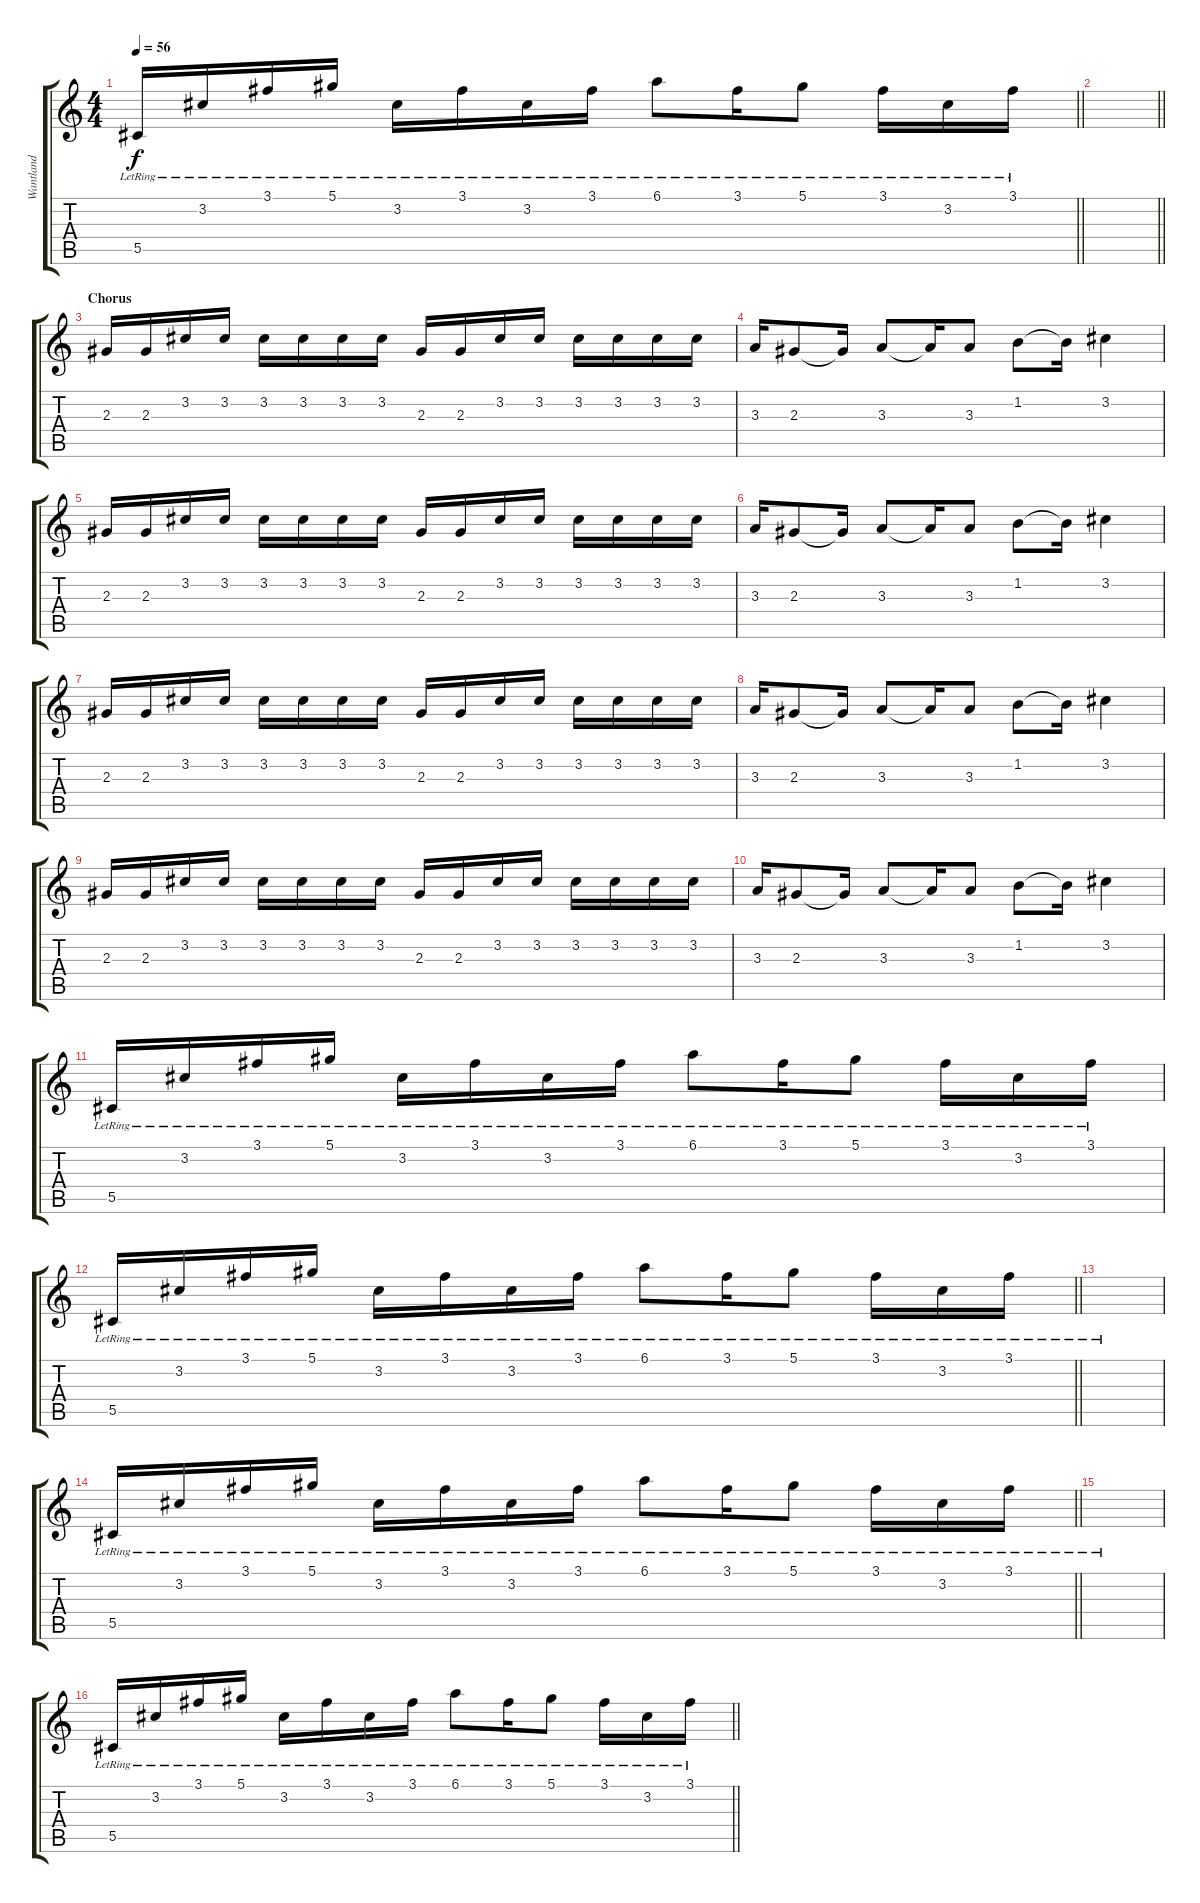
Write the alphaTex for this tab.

\track ("Wantland" "Wantland") {instrument electricguitarclean}
\staff {score tabs}
\tuning (Eb4 Bb3 Gb3 Db3 Ab2 Db2) {hide}
\ts (4 4)
\tempo 56
\clef g2
\barLineRight lightlight
\ks c
5.5{lr}.16{dy f} 3.2{lr}.16 3.1{lr}.16 5.1{lr}.16 3.2{lr}.16 3.1{lr}.16 3.2{lr}.16 3.1{lr}.16 6.1{lr}.8 3.1{lr}.16 5.1{lr}.8 3.1{lr}.16 3.2{lr}.16 3.1{lr}.16 |
\barLineRight lightlight
|
\section ("" "Chorus")
2.3.16{volume 13 balance 8 instrument electricguitarclean} 2.3.16 3.2.16 3.2.16 3.2.16 3.2.16 3.2.16 3.2.16 2.3.16 2.3.16 3.2.16 3.2.16 3.2.16 3.2.16 3.2.16 3.2.16 |
3.3.16 2.3.8 2.3{t}.16 3.3.8 3.3{t}.16 3.3.8 1.2.8 1.2{t}.16 3.2.4 |
2.3.16 2.3.16 3.2.16 3.2.16 3.2.16 3.2.16 3.2.16 3.2.16 2.3.16 2.3.16 3.2.16 3.2.16 3.2.16 3.2.16 3.2.16 3.2.16 |
3.3.16 2.3.8 2.3{t}.16 3.3.8 3.3{t}.16 3.3.8 1.2.8 1.2{t}.16 3.2.4 |
2.3.16 2.3.16 3.2.16 3.2.16 3.2.16 3.2.16 3.2.16 3.2.16 2.3.16 2.3.16 3.2.16 3.2.16 3.2.16 3.2.16 3.2.16 3.2.16 |
3.3.16 2.3.8 2.3{t}.16 3.3.8 3.3{t}.16 3.3.8 1.2.8 1.2{t}.16 3.2.4 |
2.3.16 2.3.16 3.2.16 3.2.16 3.2.16 3.2.16 3.2.16 3.2.16 2.3.16 2.3.16 3.2.16 3.2.16 3.2.16 3.2.16 3.2.16 3.2.16 |
3.3.16 2.3.8 2.3{t}.16 3.3.8 3.3{t}.16 3.3.8 1.2.8 1.2{t}.16 3.2.4 |
5.5{lr}.16{instrument electricguitarclean} 3.2{lr}.16 3.1{lr}.16 5.1{lr}.16 3.2{lr}.16 3.1{lr}.16 3.2{lr}.16 3.1{lr}.16 6.1{lr}.8 3.1{lr}.16 5.1{lr}.8 3.1{lr}.16 3.2{lr}.16 3.1{lr}.16 |
\barLineRight lightlight
5.5{lr}.16 3.2{lr}.16 3.1{lr}.16 5.1{lr}.16 3.2{lr}.16 3.1{lr}.16 3.2{lr}.16 3.1{lr}.16 6.1{lr}.8 3.1{lr}.16 5.1{lr}.8 3.1{lr}.16 3.2{lr}.16 3.1{lr}.16 |
|
\barLineRight lightlight
5.5{lr}.16 3.2{lr}.16 3.1{lr}.16 5.1{lr}.16 3.2{lr}.16 3.1{lr}.16 3.2{lr}.16 3.1{lr}.16 6.1{lr}.8 3.1{lr}.16 5.1{lr}.8 3.1{lr}.16 3.2{lr}.16 3.1{lr}.16 |
|
\barLineRight lightlight
5.5{lr}.16 3.2{lr}.16 3.1{lr}.16 5.1{lr}.16 3.2{lr}.16 3.1{lr}.16 3.2{lr}.16 3.1{lr}.16 6.1{lr}.8 3.1{lr}.16 5.1{lr}.8 3.1{lr}.16 3.2{lr}.16 3.1{lr}.16
